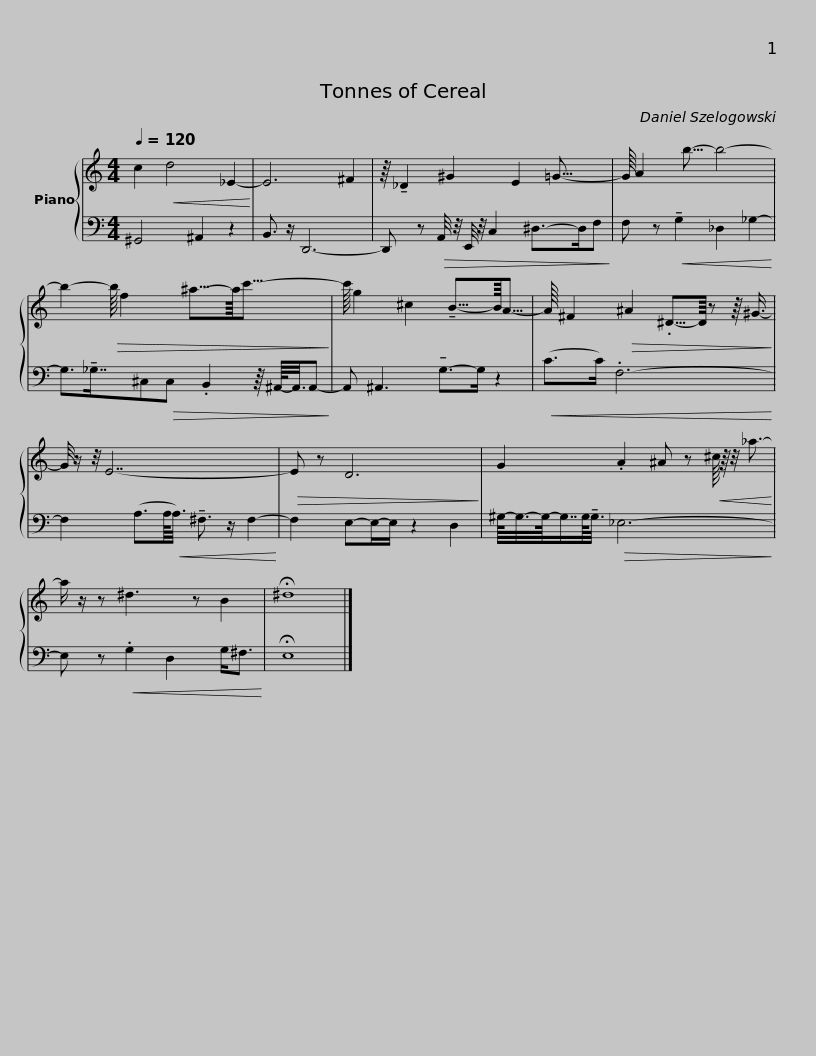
X:1
%%score { 1 | 2 }
L:1/8
Q:1/4=120
M:4/4
I:linebreak $
K:C
V:1 treble
V:2 bass
V:1
 c2!<(! d4 _E2-!<)! | E6 ^F2 | z/8 !tenuto!_D2 ^G2 E2 =G15/8- | G/8 A2 b15/8- b4- |$ b2-!>(! b/8 f2 ^a15/8-a/8c'15/8-!>)! | %5
 c'/8 g2 ^c2 !tenuto!B15/8-B/8A15/8- | A/8 ^F2!>(! ^A2 .^D15/8-D/8 z z/8 ^G3/4-!>)! |$ G/4 z/ z/4 E7- |!>(! E z D6!>)! | G2 .A2 ^A z!<(! ^c/8 z/8 z/4 _a3/2-!<)! | %10
 a/ z/ z ^d3 z B2 |$ !fermata!^d8 |] %12
V:2
 ^G,,4 ^A,,2 z2 | B,,3/2 z/ D,,6- | D,, z!>(! A,,/4 z/4 E,,/4 z/4 C,2 ^D,->D,F,!>)! | F, z!<(! !tenuto!G,2 _D,2 _G,2-!<)! |$ G,3/2!tenuto!_G,7/8^C,!>(!C, .B,,2 z/8 ^A,,/4-<A,,/4A,,-!>)! | %5
 A,, ^A,,3 !tenuto!G,->G, z2 |!<(! (C>C) .F,6-!<)! |$ F,2 (A,3/2A,/4<!<(!A,/4) !tenuto!^F,3/2 z/ F,2-!<)! | F,2 E,-E,/-E,/ z2 D,2 | ^G,/4-<G,/4-G,/8-G,7/8G,/4<!tenuto!G,/4!>(! _E,6-!>)! | %10
 E, z!<(! .G,2 D,2 G,<^F,!<)! |$ !fermata!E,8 |] %12
